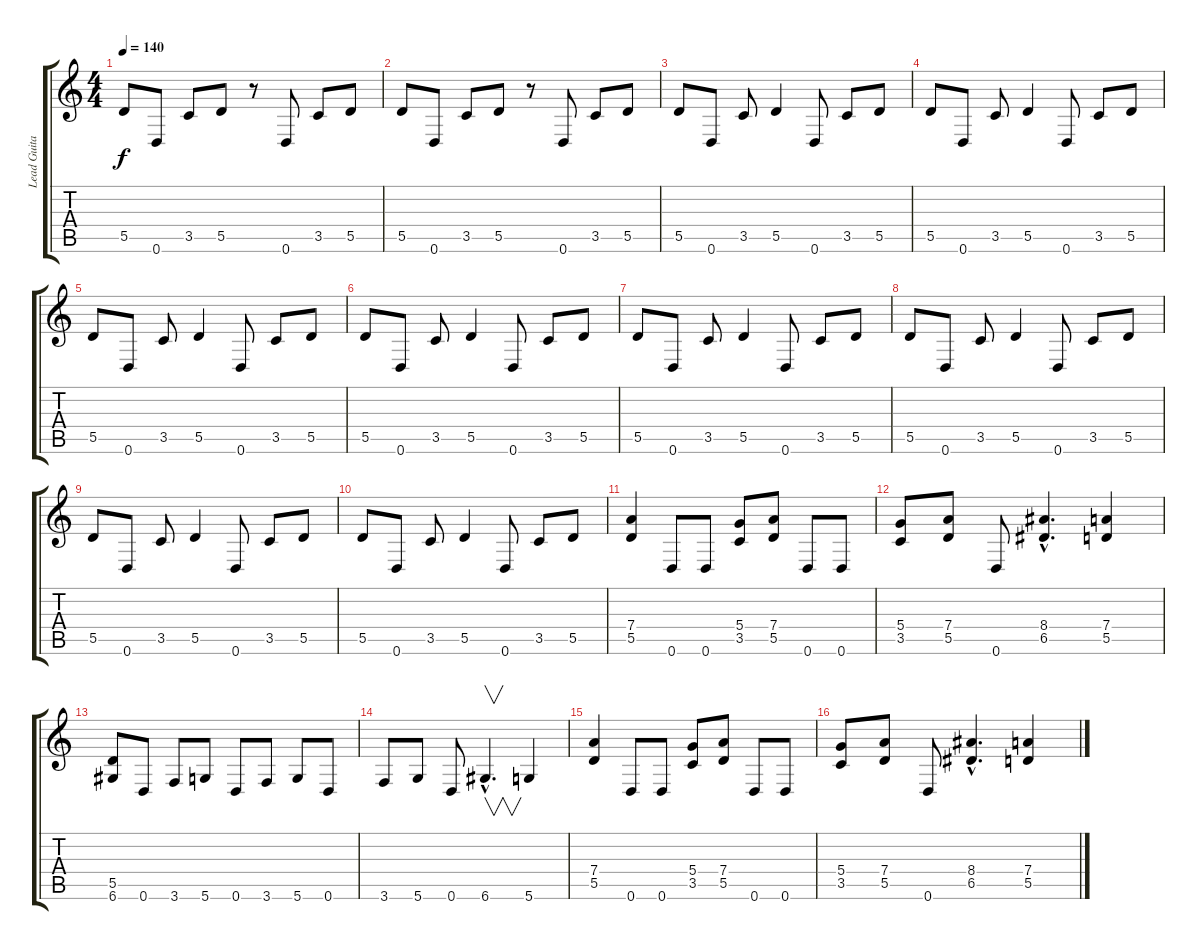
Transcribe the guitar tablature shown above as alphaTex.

\track ("Lead Guitar" "Lead Guita") {instrument distortionguitar}
\staff {score tabs}
\tuning (E4 B3 G3 D3 A2 D2) {hide}
\ts (4 4)
\tempo 140
\clef g2
\ks c
5.5.8{dy f} 0.6.8 3.5.8 5.5.8 r.8 0.6.8 3.5.8 5.5.8 |
5.5.8 0.6.8 3.5.8 5.5.8 r.8 0.6.8 3.5.8 5.5.8 |
5.5.8 0.6.8 3.5.8 5.5.4 0.6.8 3.5.8 5.5.8 |
5.5.8 0.6.8 3.5.8 5.5.4 0.6.8 3.5.8 5.5.8 |
5.5.8 0.6.8 3.5.8 5.5.4 0.6.8 3.5.8 5.5.8 |
5.5.8 0.6.8 3.5.8 5.5.4 0.6.8 3.5.8 5.5.8 |
5.5.8 0.6.8 3.5.8 5.5.4 0.6.8 3.5.8 5.5.8 |
5.5.8 0.6.8 3.5.8 5.5.4 0.6.8 3.5.8 5.5.8 |
5.5.8 0.6.8 3.5.8 5.5.4 0.6.8 3.5.8 5.5.8 |
5.5.8 0.6.8 3.5.8 5.5.4 0.6.8 3.5.8 5.5.8 |
(7.4 5.5).4 0.6.8 0.6.8 (5.4 3.5).8 (7.4 5.5).8 0.6.8 0.6.8 |
(5.4 3.5).8 (7.4 5.5).8 0.6.8 (8.4{hac} 6.5{hac}).4{d} (7.4 5.5).4 |
(5.5 6.6).8 0.6.8 3.6.8 5.6.8 0.6.8 3.6.8 5.6.8 0.6.8 |
3.6.8 5.6.8 0.6.8 6.6{hac}.4{v d} 5.6.4 |
(7.4 5.5).4 0.6.8 0.6.8 (5.4 3.5).8 (7.4 5.5).8 0.6.8 0.6.8 |
(5.4 3.5).8 (7.4 5.5).8 0.6.8 (8.4{hac} 6.5{hac}).4{d} (7.4 5.5).4
